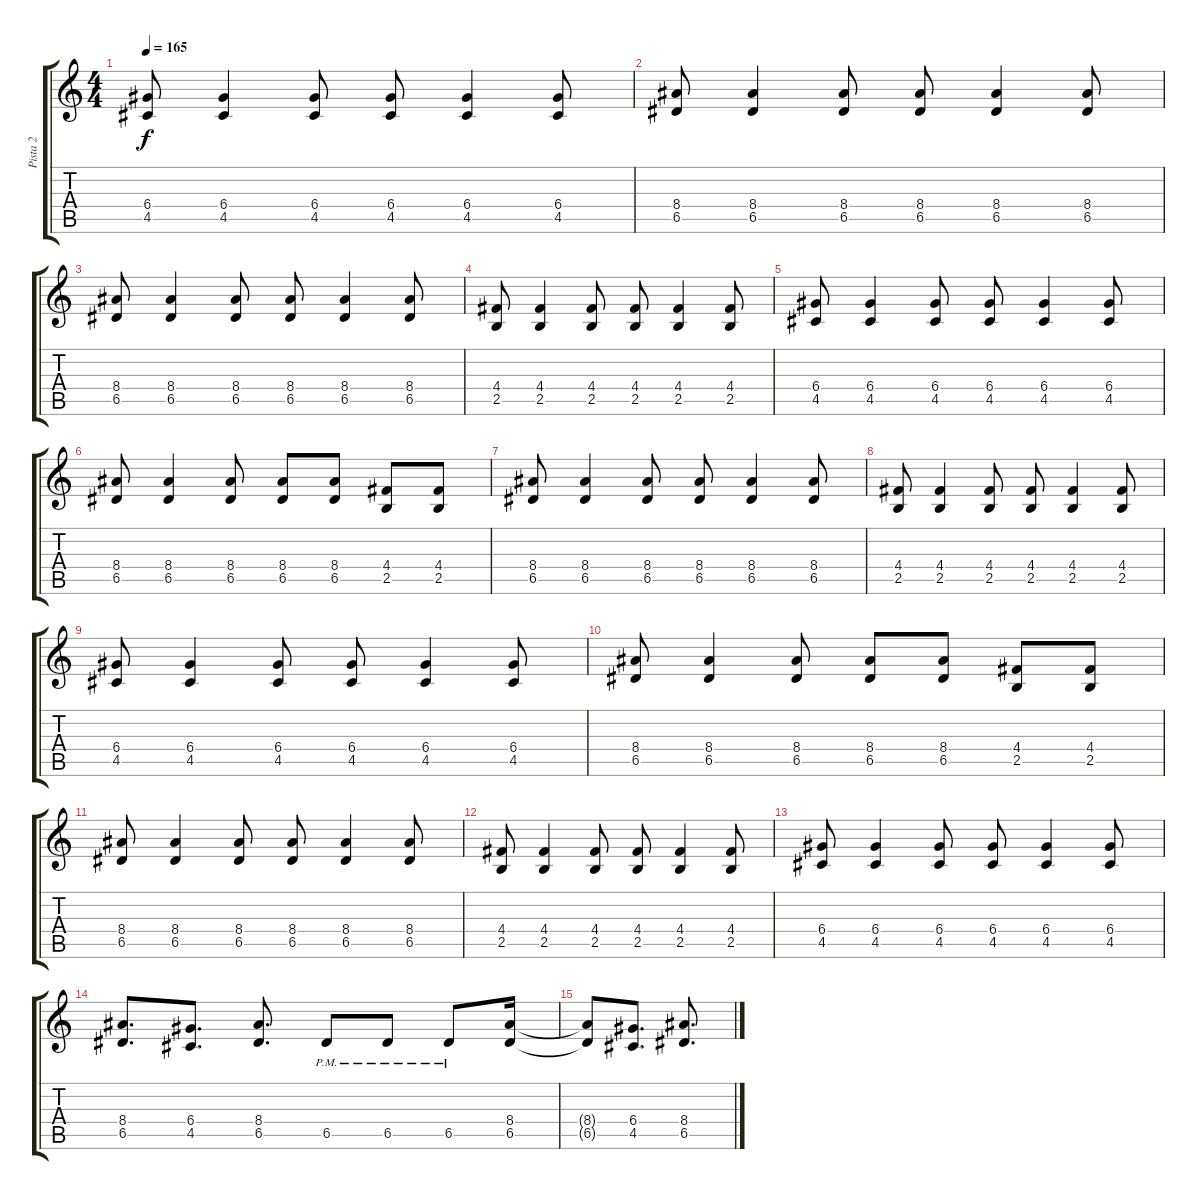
\track ("Pista 2" "Pista 2") {instrument overdrivenguitar}
\staff {score tabs}
\tuning (E4 B3 G3 D3 A2 E2) {hide}
\ts (4 4)
\tempo 165
\clef g2
\ks c
(6.4 4.5).8{dy f} (6.4 4.5).4 (6.4 4.5).8 (6.4 4.5).8 (6.4 4.5).4 (6.4 4.5).8 |
(8.4 6.5).8 (8.4 6.5).4 (8.4 6.5).8 (8.4 6.5).8 (8.4 6.5).4 (8.4 6.5).8 |
(8.4 6.5).8 (8.4 6.5).4 (8.4 6.5).8 (8.4 6.5).8 (8.4 6.5).4 (8.4 6.5).8 |
(4.4 2.5).8 (4.4 2.5).4 (4.4 2.5).8 (4.4 2.5).8 (4.4 2.5).4 (4.4 2.5).8 |
(6.4 4.5).8 (6.4 4.5).4 (6.4 4.5).8 (6.4 4.5).8 (6.4 4.5).4 (6.4 4.5).8 |
(8.4 6.5).8 (8.4 6.5).4 (8.4 6.5).8 (8.4 6.5).8 (8.4 6.5).8 (4.4 2.5).8 (4.4 2.5).8 |
(8.4 6.5).8 (8.4 6.5).4 (8.4 6.5).8 (8.4 6.5).8 (8.4 6.5).4 (8.4 6.5).8 |
(4.4 2.5).8 (4.4 2.5).4 (4.4 2.5).8 (4.4 2.5).8 (4.4 2.5).4 (4.4 2.5).8 |
(6.4 4.5).8 (6.4 4.5).4 (6.4 4.5).8 (6.4 4.5).8 (6.4 4.5).4 (6.4 4.5).8 |
(8.4 6.5).8 (8.4 6.5).4 (8.4 6.5).8 (8.4 6.5).8 (8.4 6.5).8 (4.4 2.5).8 (4.4 2.5).8 |
(8.4 6.5).8 (8.4 6.5).4 (8.4 6.5).8 (8.4 6.5).8 (8.4 6.5).4 (8.4 6.5).8 |
(4.4 2.5).8 (4.4 2.5).4 (4.4 2.5).8 (4.4 2.5).8 (4.4 2.5).4 (4.4 2.5).8 |
(6.4 4.5).8 (6.4 4.5).4 (6.4 4.5).8 (6.4 4.5).8 (6.4 4.5).4 (6.4 4.5).8 |
(8.4 6.5).8{d} (6.4 4.5).8{d} (8.4 6.5).8{d} 6.5{pm}.8 6.5{pm}.8 6.5{pm}.8 (8.4 6.5).16 |
(8.4{t} 6.5{t}).8 (6.4 4.5).8{d} (8.4 6.5).8{d}
